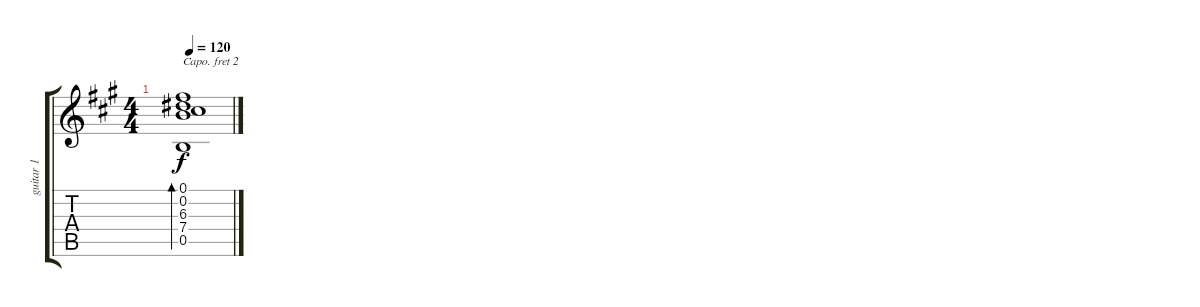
\track ("guitar 1" "guitar 1") {instrument acousticguitarsteel}
\staff {score tabs}
\capo 2
\tuning (E4 B3 G3 D3 A2 E2) {hide}
\ts (4 4)
\tempo 120
\clef g2
\ks a
(0.1 0.2 6.3 7.4 0.5).1{bd 480 dy f}
